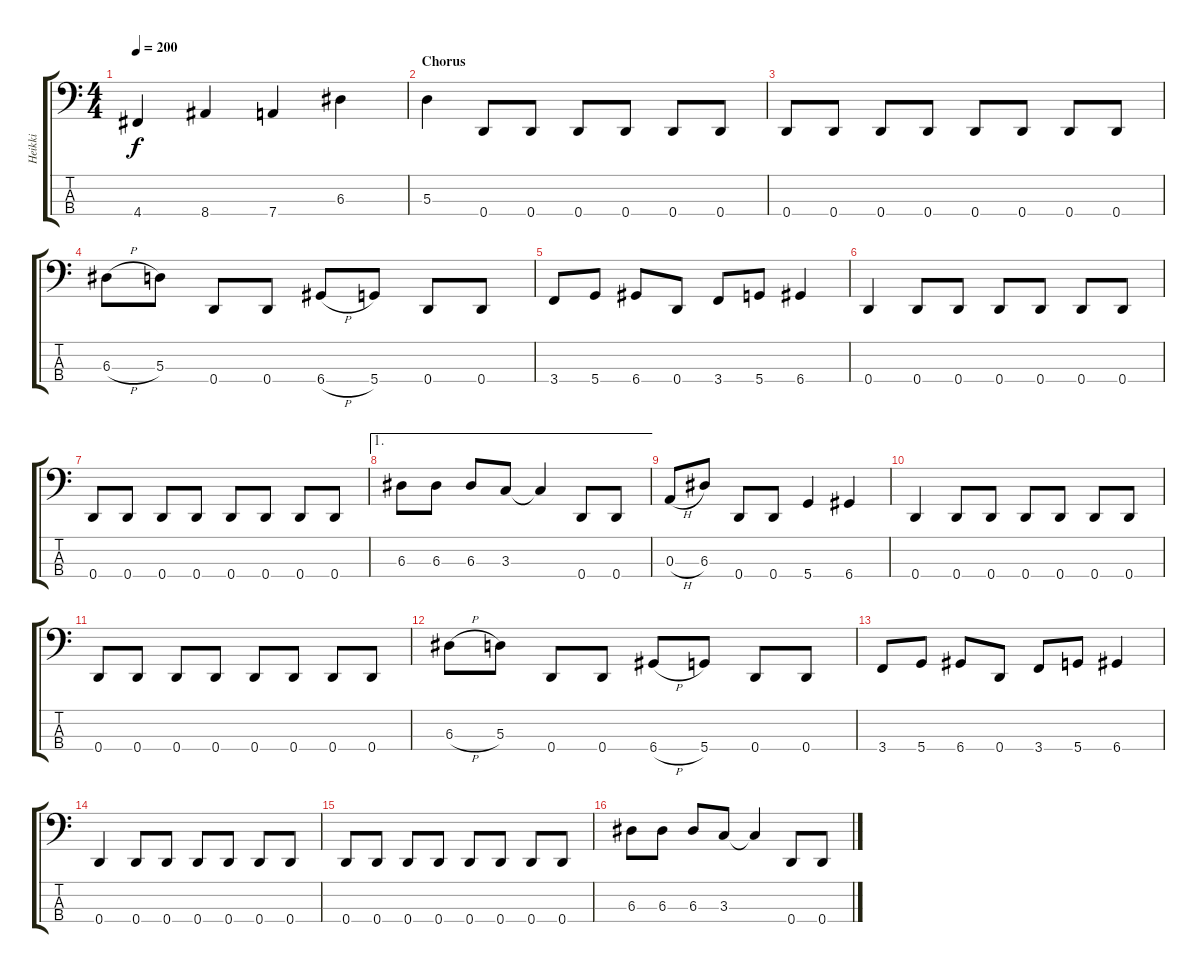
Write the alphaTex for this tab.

\track ("Heikki" "Heikki") {instrument electricbassfinger}
\staff {score tabs}
\tuning (G2 D2 A1 D1) {hide}
\ts (4 4)
\tempo 200
\clef f4
\ks c
4.4.4{dy f} 8.4.4 7.4.4 6.3.4 |
\section ("" "Chorus")
5.3.4 0.4.8 0.4.8 0.4.8 0.4.8 0.4.8 0.4.8 |
0.4.8 0.4.8 0.4.8 0.4.8 0.4.8 0.4.8 0.4.8 0.4.8 |
6.3{h}.8 5.3.8 0.4.8 0.4.8 6.4{h}.8 5.4.8 0.4.8 0.4.8 |
3.4.8 5.4.8 6.4.8 0.4.8 3.4.8 5.4.8 6.4.4 |
0.4.4 0.4.8 0.4.8 0.4.8 0.4.8 0.4.8 0.4.8 |
0.4.8 0.4.8 0.4.8 0.4.8 0.4.8 0.4.8 0.4.8 0.4.8 |
\ae 1
6.3.8 6.3.8 6.3.8 3.3.8 3.3{t}.4 0.4.8 0.4.8 |
0.3{h}.8 6.3.8 0.4.8 0.4.8 5.4.4 6.4.4 |
0.4.4 0.4.8 0.4.8 0.4.8 0.4.8 0.4.8 0.4.8 |
0.4.8 0.4.8 0.4.8 0.4.8 0.4.8 0.4.8 0.4.8 0.4.8 |
6.3{h}.8 5.3.8 0.4.8 0.4.8 6.4{h}.8 5.4.8 0.4.8 0.4.8 |
3.4.8 5.4.8 6.4.8 0.4.8 3.4.8 5.4.8 6.4.4 |
0.4.4 0.4.8 0.4.8 0.4.8 0.4.8 0.4.8 0.4.8 |
0.4.8 0.4.8 0.4.8 0.4.8 0.4.8 0.4.8 0.4.8 0.4.8 |
6.3.8 6.3.8 6.3.8 3.3.8 3.3{t}.4 0.4.8 0.4.8
